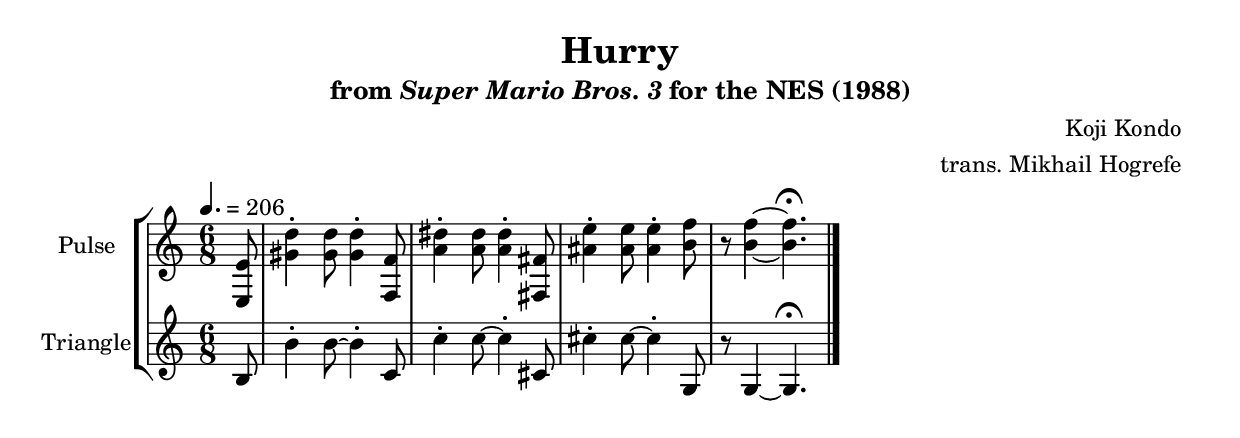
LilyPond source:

\version "2.22.0"

\book {
    \header {
        title = "Hurry"
        subtitle = \markup { "from" {\italic "Super Mario Bros. 3"} "for the NES (1988)" }
        composer = "Koji Kondo"
        arranger = "trans. Mikhail Hogrefe"
    }

    \score {
        {
            \new StaffGroup <<
                \new Staff \relative c {
                    \set Staff.instrumentName = "Pulse"
                    \set Staff.shortInstrumentName = "P."
\time 6/8
\tempo 4. = 206
\partial 8 <e e'>8 |
<gis' d'>4-. 8 4-. <f, f'>8 |
<a' dis>4-. 8 4-. <fis, fis'>8 |
<ais' e'>4-. 8 4-. <b f'>8 |
r8 <b f'>4 ~ 4.\fermata |
\bar "|."
                }

                \new Staff \relative c' {
                    \set Staff.instrumentName = "Triangle"
                    \set Staff.shortInstrumentName = "T."
b8 |
b'4-. b8 ~ b4-. c,8 |
c'4-. c8 ~ c4-. cis,8 |
cis'4-. cis8 ~ cis4-. g,8 |
r8 g4 ~ g4.\fermata
                }
            >>
        }
        \layout {
            \context {
                \Staff
                \RemoveEmptyStaves
            }
            \context {
                \DrumStaff
                \RemoveEmptyStaves
            }
        }
        \midi {}
    }
}
